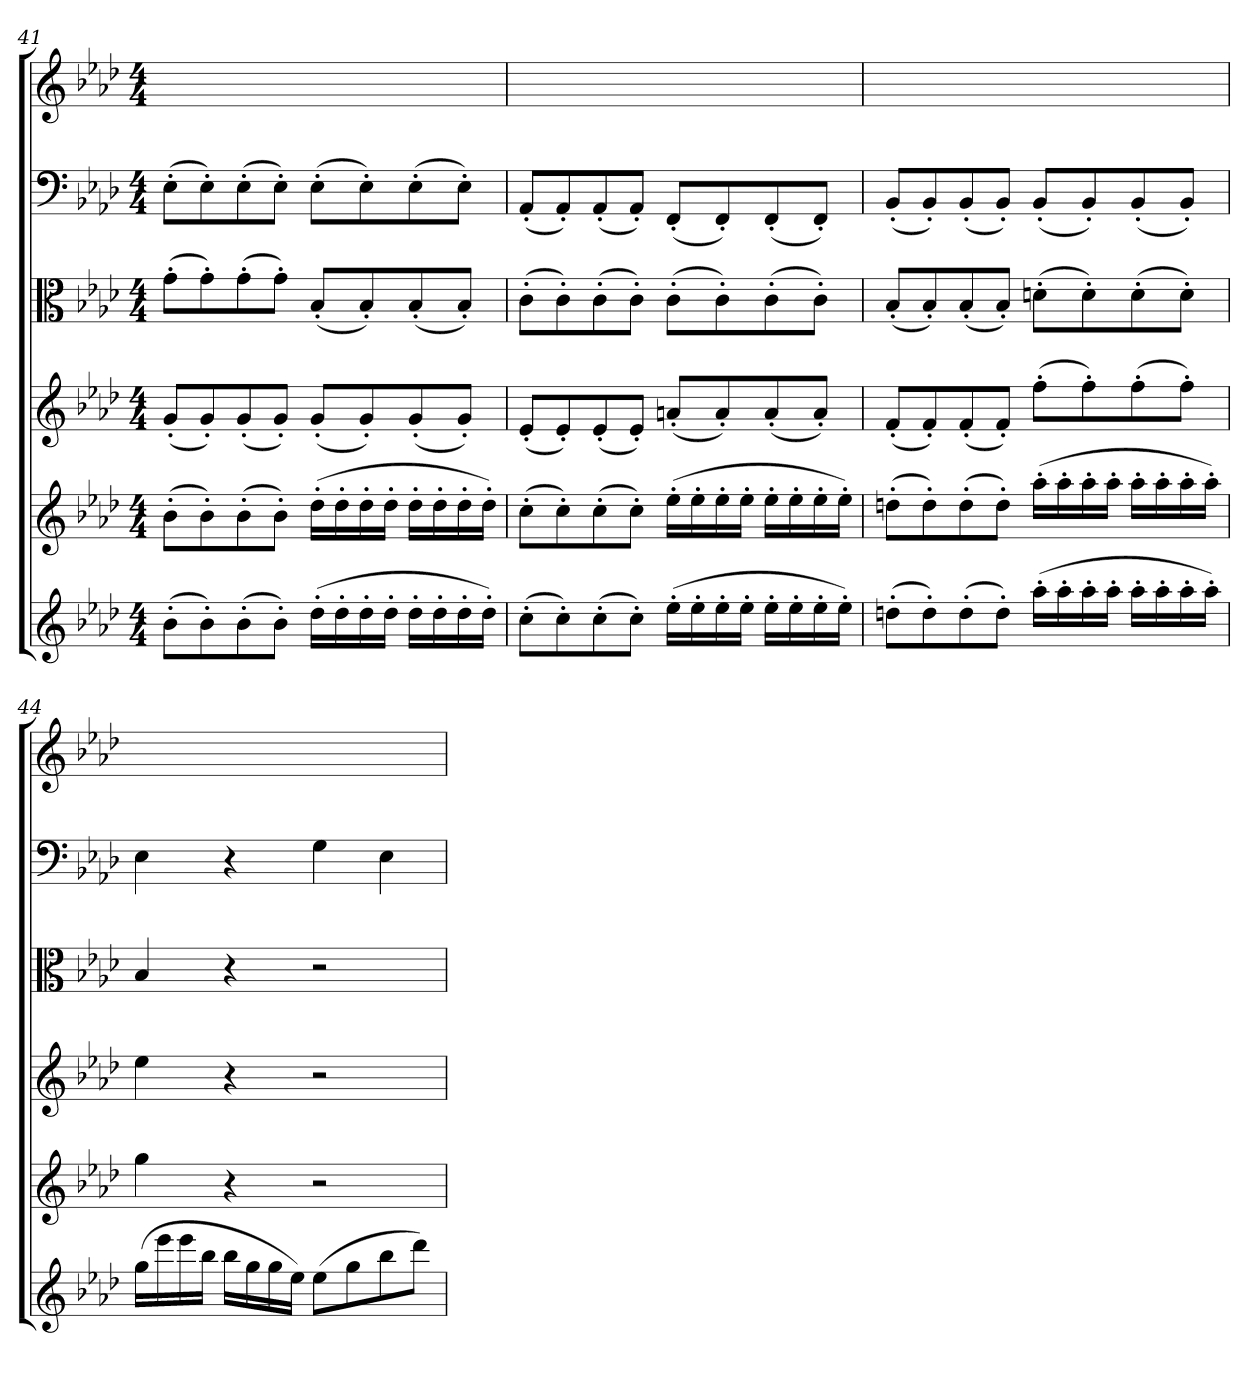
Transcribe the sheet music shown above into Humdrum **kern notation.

**kern	**kern	**kern	**kern	**kern	**kern
*part6	*part5	*part4	*part3	*part2	*part1
*staff6	*staff5	*staff4	*staff3	*staff2	*staff1
*clefG2	*clefG2	*clefG2	*clefC3	*clefF4	*clefG2
*k[b-e-a-d-]	*k[b-e-a-d-]	*k[b-e-a-d-]	*k[b-e-a-d-]	*k[b-e-a-d-]	*k[b-e-a-d-]
*f:	*f:	*f:	*f:	*f:	*f:
*M4/4	*M4/4	*M4/4	*M4/4	*M4/4	*M4/4
=41	=41	=41	=41	=41	=41
(8b-'\L	(8b-'\L	(8g'/L	(8g'\L	(8E-'\L	1ryy
8b-'\)	8b-'\)	8g'/)	8g'\)	8E-'\)	.
(8b-'\	(8b-'\	(8g'/	(8g'\	(8E-'\	.
8b-'\J)	8b-'\J)	8g'/J)	8g'\J)	8E-'\J)	.
(16dd-'\LL	(16dd-'\LL	(8g'/L	(8B-'/L	(8E-'\L	.
16dd-'\	16dd-'\	.	.	.	.
16dd-'\	16dd-'\	8g'/)	8B-'/)	8E-'\)	.
16dd-'\JJ	16dd-'\JJ	.	.	.	.
16dd-'\LL	16dd-'\LL	(8g'/	(8B-'/	(8E-'\	.
16dd-'\	16dd-'\	.	.	.	.
16dd-'\	16dd-'\	8g'/J)	8B-'/J)	8E-'\J)	.
16dd-'\JJ)	16dd-'\JJ)	.	.	.	.
=42	=42	=42	=42	=42	=42
(8cc'\L	(8cc'\L	(8e-'/L	(8c'\L	(8AA-'/L	1ryy
8cc'\)	8cc'\)	8e-'/)	8c'\)	8AA-'/)	.
(8cc'\	(8cc'\	(8e-'/	(8c'\	(8AA-'/	.
8cc'\J)	8cc'\J)	8e-'/J)	8c'\J)	8AA-'/J)	.
(16ee-'\LL	(16ee-'\LL	(8an'/L	(8c'\L	(8FF'/L	.
16ee-'\	16ee-'\	.	.	.	.
16ee-'\	16ee-'\	8a'/)	8c'\)	8FF'/)	.
16ee-'\JJ	16ee-'\JJ	.	.	.	.
16ee-'\LL	16ee-'\LL	(8a'/	(8c'\	(8FF'/	.
16ee-'\	16ee-'\	.	.	.	.
16ee-'\	16ee-'\	8a'/J)	8c'\J)	8FF'/J)	.
16ee-'\JJ)	16ee-'\JJ)	.	.	.	.
=43	=43	=43	=43	=43	=43
(8ddn'\L	(8ddn'\L	(8f'/L	(8B-'/L	(8BB-'/L	1ryy
8dd'\)	8dd'\)	8f'/)	8B-'/)	8BB-'/)	.
(8dd'\	(8dd'\	(8f'/	(8B-'/	(8BB-'/	.
8dd'\J)	8dd'\J)	8f'/J)	8B-'/J)	8BB-'/J)	.
(16aa-'\LL	(16aa-'\LL	(8ff'\L	(8dn'\L	(8BB-'/L	.
16aa-'\	16aa-'\	.	.	.	.
16aa-'\	16aa-'\	8ff'\)	8d'\)	8BB-'/)	.
16aa-'\JJ	16aa-'\JJ	.	.	.	.
16aa-'\LL	16aa-'\LL	(8ff'\	(8d'\	(8BB-'/	.
16aa-'\	16aa-'\	.	.	.	.
16aa-'\	16aa-'\	8ff'\J)	8d'\J)	8BB-'/J)	.
16aa-'\JJ)	16aa-'\JJ)	.	.	.	.
=44	=44	=44	=44	=44	=44
(16gg\LL	4gg\	4ee-\	4B-/	4E-\	1ryy
16eee-\	.	.	.	.	.
16eee-\	.	.	.	.	.
16bb-\JJ	.	.	.	.	.
16bb-\LL	4r	4r	4r	4r	.
16gg\	.	.	.	.	.
16gg\	.	.	.	.	.
16ee-\JJ)	.	.	.	.	.
(8ee-\L	2r	2r	2r	4G\	.
8gg\	.	.	.	.	.
8bb-\	.	.	.	4E-\	.
8ddd-\J)	.	.	.	.	.
=	=	=	=	=	=
*-	*-	*-	*-	*-	*-
